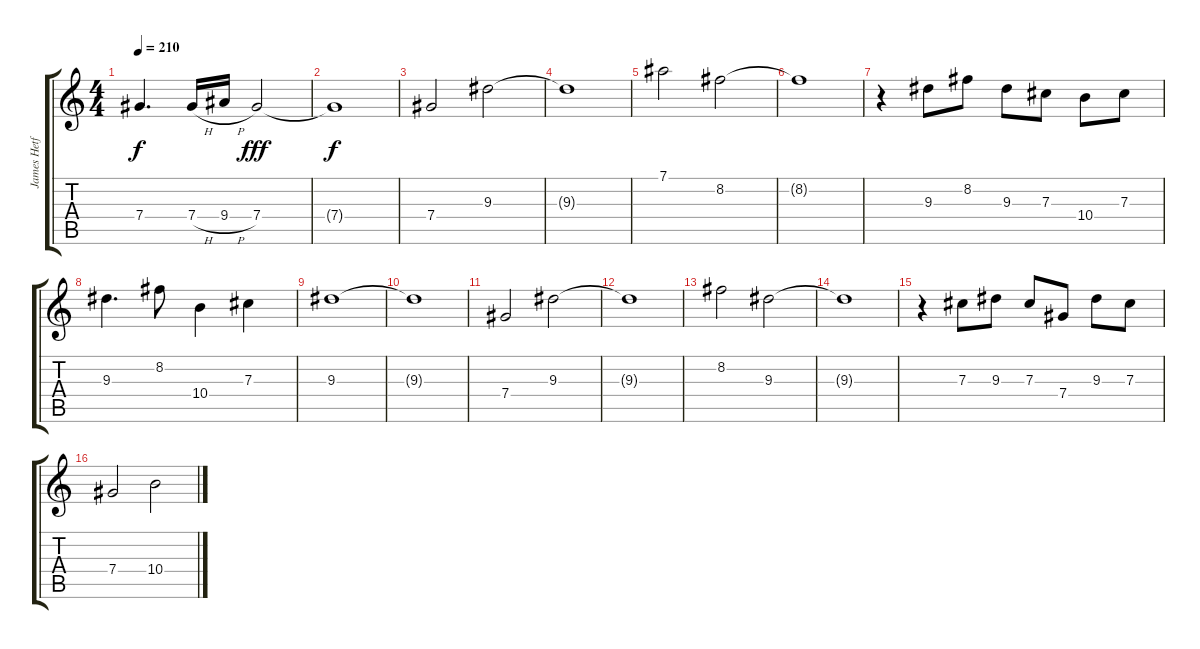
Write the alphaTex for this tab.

\track ("James Hetfield" "James Hetf") {instrument overdrivenguitar}
\staff {score tabs}
\tuning (Eb4 Bb3 Gb3 Db3 Ab2 Eb2) {hide}
\ts (4 4)
\tempo 210
\clef g2
\ks c
7.4.4{d dy f} 7.4{h}.16 9.4{h}.16 7.4.2{dy fff} |
7.4{t}.1{dy f} |
7.4.2 9.3.2 |
9.3{t}.1 |
7.1.2 8.2.2 |
8.2{t}.1 |
r.4 9.3.8 8.2.8 9.3.8 7.3.8 10.4.8 7.3.8 |
9.3.4{d} 8.2.8 10.4.4 7.3.4 |
9.3.1 |
9.3{t}.1 |
7.4.2 9.3.2 |
9.3{t}.1 |
8.2.2 9.3.2 |
9.3{t}.1 |
r.4 7.3.8 9.3.8 7.3.8 7.4.8 9.3.8 7.3.8 |
7.4.2 10.4.2
